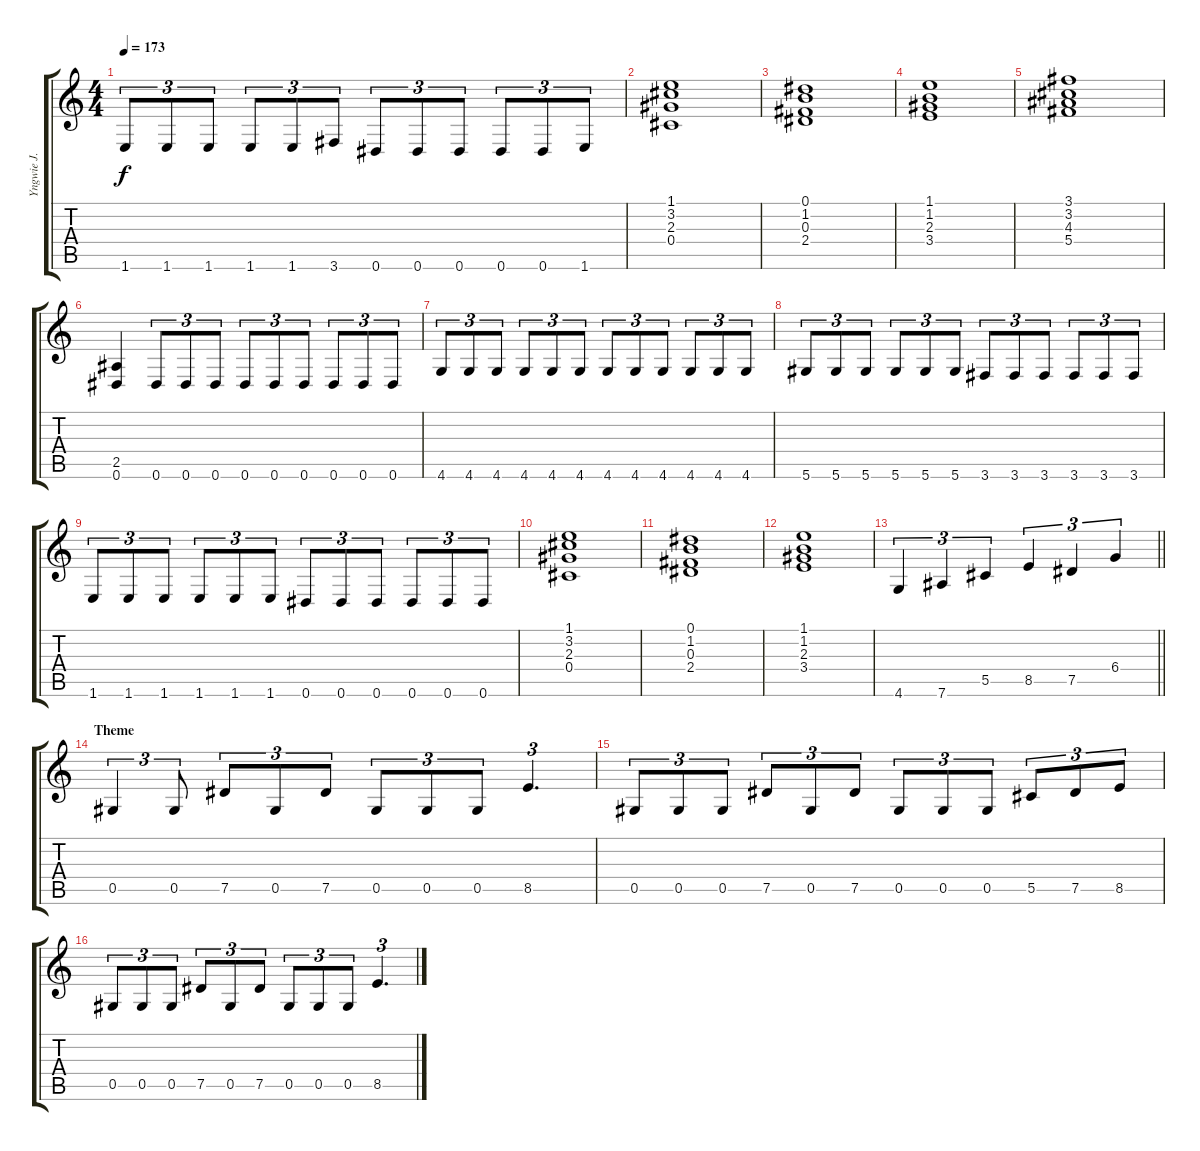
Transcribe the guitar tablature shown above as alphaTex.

\track ("Yngwie J. Malmsteen" "Yngwie J. ") {instrument overdrivenguitar}
\staff {score tabs}
\tuning (Eb4 Bb3 Gb3 Db3 Ab2 Eb2) {hide}
\ts (4 4)
\tempo 173
\clef g2
\ks c
1.6.8{tu (3 2) dy f} 1.6.8{tu (3 2)} 1.6.8{tu (3 2)} 1.6.8{tu (3 2)} 1.6.8{tu (3 2)} 3.6.8{tu (3 2)} 0.6.8{tu (3 2)} 0.6.8{tu (3 2)} 0.6.8{tu (3 2)} 0.6.8{tu (3 2)} 0.6.8{tu (3 2)} 1.6.8{tu (3 2)} |
(1.1 3.2 2.3 0.4).1 |
(0.1 1.2 0.3 2.4).1 |
(1.1 1.2 2.3 3.4).1 |
(3.1 3.2 4.3 5.4).1 |
(2.5 0.6).4 0.6.8{tu (3 2)} 0.6.8{tu (3 2)} 0.6.8{tu (3 2)} 0.6.8{tu (3 2)} 0.6.8{tu (3 2)} 0.6.8{tu (3 2)} 0.6.8{tu (3 2)} 0.6.8{tu (3 2)} 0.6.8{tu (3 2)} |
4.6.8{tu (3 2)} 4.6.8{tu (3 2)} 4.6.8{tu (3 2)} 4.6.8{tu (3 2)} 4.6.8{tu (3 2)} 4.6.8{tu (3 2)} 4.6.8{tu (3 2)} 4.6.8{tu (3 2)} 4.6.8{tu (3 2)} 4.6.8{tu (3 2)} 4.6.8{tu (3 2)} 4.6.8{tu (3 2)} |
5.6.8{tu (3 2)} 5.6.8{tu (3 2)} 5.6.8{tu (3 2)} 5.6.8{tu (3 2)} 5.6.8{tu (3 2)} 5.6.8{tu (3 2)} 3.6.8{tu (3 2)} 3.6.8{tu (3 2)} 3.6.8{tu (3 2)} 3.6.8{tu (3 2)} 3.6.8{tu (3 2)} 3.6.8{tu (3 2)} |
1.6.8{tu (3 2)} 1.6.8{tu (3 2)} 1.6.8{tu (3 2)} 1.6.8{tu (3 2)} 1.6.8{tu (3 2)} 1.6.8{tu (3 2)} 0.6.8{tu (3 2)} 0.6.8{tu (3 2)} 0.6.8{tu (3 2)} 0.6.8{tu (3 2)} 0.6.8{tu (3 2)} 0.6.8{tu (3 2)} |
(1.1 3.2 2.3 0.4).1 |
(0.1 1.2 0.3 2.4).1 |
(1.1 1.2 2.3 3.4).1 |
\barLineRight lightlight
4.6.4{tu (3 2)} 7.6.4{tu (3 2)} 5.5.4{tu (3 2)} 8.5.4{tu (3 2)} 7.5.4{tu (3 2)} 6.4.4{tu (3 2)} |
\section ("" "Theme")
0.5.4{tu (3 2)} 0.5.8{tu (3 2)} 7.5.8{tu (3 2)} 0.5.8{tu (3 2)} 7.5.8{tu (3 2)} 0.5.8{tu (3 2)} 0.5.8{tu (3 2)} 0.5.8{tu (3 2)} 8.5.4{d tu (3 2)} |
0.5.8{tu (3 2)} 0.5.8{tu (3 2)} 0.5.8{tu (3 2)} 7.5.8{tu (3 2)} 0.5.8{tu (3 2)} 7.5.8{tu (3 2)} 0.5.8{tu (3 2)} 0.5.8{tu (3 2)} 0.5.8{tu (3 2)} 5.5.8{tu (3 2)} 7.5.8{tu (3 2)} 8.5.8{tu (3 2)} |
0.5.8{tu (3 2)} 0.5.8{tu (3 2)} 0.5.8{tu (3 2)} 7.5.8{tu (3 2)} 0.5.8{tu (3 2)} 7.5.8{tu (3 2)} 0.5.8{tu (3 2)} 0.5.8{tu (3 2)} 0.5.8{tu (3 2)} 8.5.4{d tu (3 2)}
